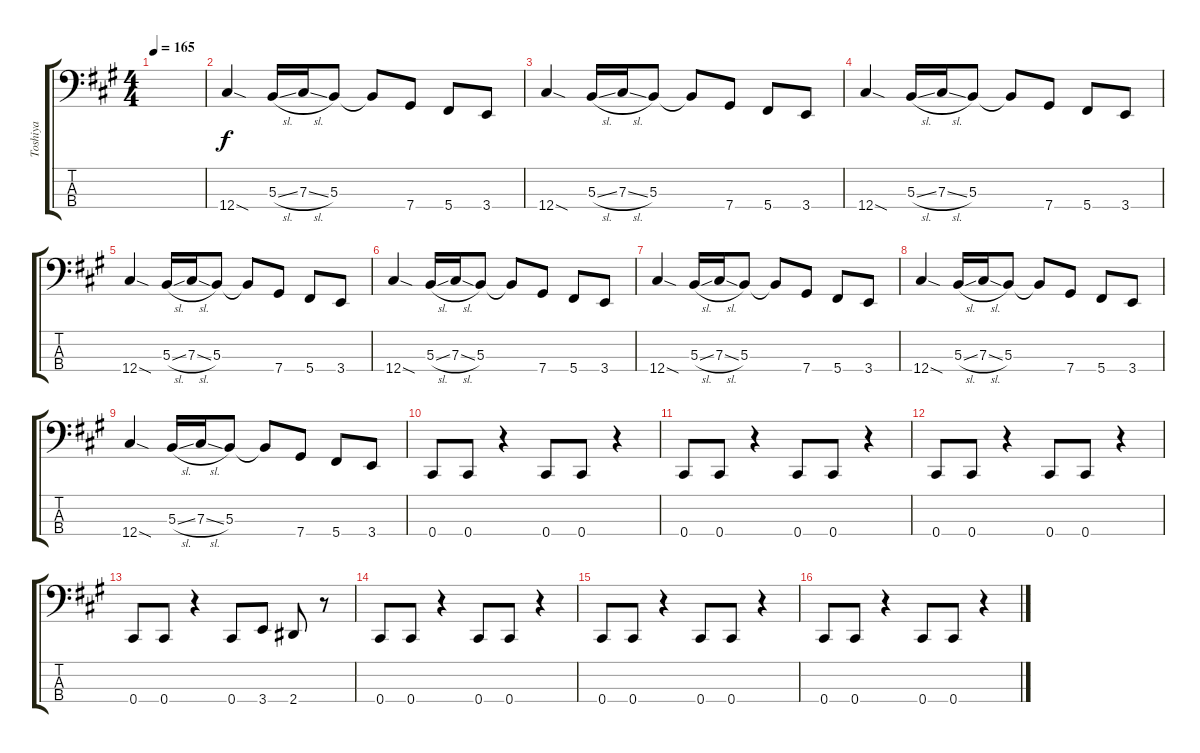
\track ("Toshiya" "Toshiya") {instrument electricbasspick}
\staff {score tabs}
\tuning (E2 B1 Gb1 Db1) {hide}
\ts (4 4)
\tempo 165
\clef f4
\ks a
|
12.4{sod}.4 5.3{sl}.16 7.3{sl}.16 5.3.8 5.3{t}.8 7.4.8 5.4.8 3.4.8 |
12.4{sod}.4 5.3{sl}.16 7.3{sl}.16 5.3.8 5.3{t}.8 7.4.8 5.4.8 3.4.8 |
12.4{sod}.4 5.3{sl}.16 7.3{sl}.16 5.3.8 5.3{t}.8 7.4.8 5.4.8 3.4.8 |
12.4{sod}.4 5.3{sl}.16 7.3{sl}.16 5.3.8 5.3{t}.8 7.4.8 5.4.8 3.4.8 |
12.4{sod}.4 5.3{sl}.16 7.3{sl}.16 5.3.8 5.3{t}.8 7.4.8 5.4.8 3.4.8 |
12.4{sod}.4 5.3{sl}.16 7.3{sl}.16 5.3.8 5.3{t}.8 7.4.8 5.4.8 3.4.8 |
12.4{sod}.4 5.3{sl}.16 7.3{sl}.16 5.3.8 5.3{t}.8 7.4.8 5.4.8 3.4.8 |
12.4{sod}.4 5.3{sl}.16 7.3{sl}.16 5.3.8 5.3{t}.8 7.4.8 5.4.8 3.4.8 |
0.4.8 0.4.8 r.4 0.4.8 0.4.8 r.4 |
0.4.8 0.4.8 r.4 0.4.8 0.4.8 r.4 |
0.4.8 0.4.8 r.4 0.4.8 0.4.8 r.4 |
0.4.8 0.4.8 r.4 0.4.8 3.4.8 2.4.8 r.8 |
0.4.8 0.4.8 r.4 0.4.8 0.4.8 r.4 |
0.4.8 0.4.8 r.4 0.4.8 0.4.8 r.4 |
0.4.8 0.4.8 r.4 0.4.8 0.4.8 r.4
